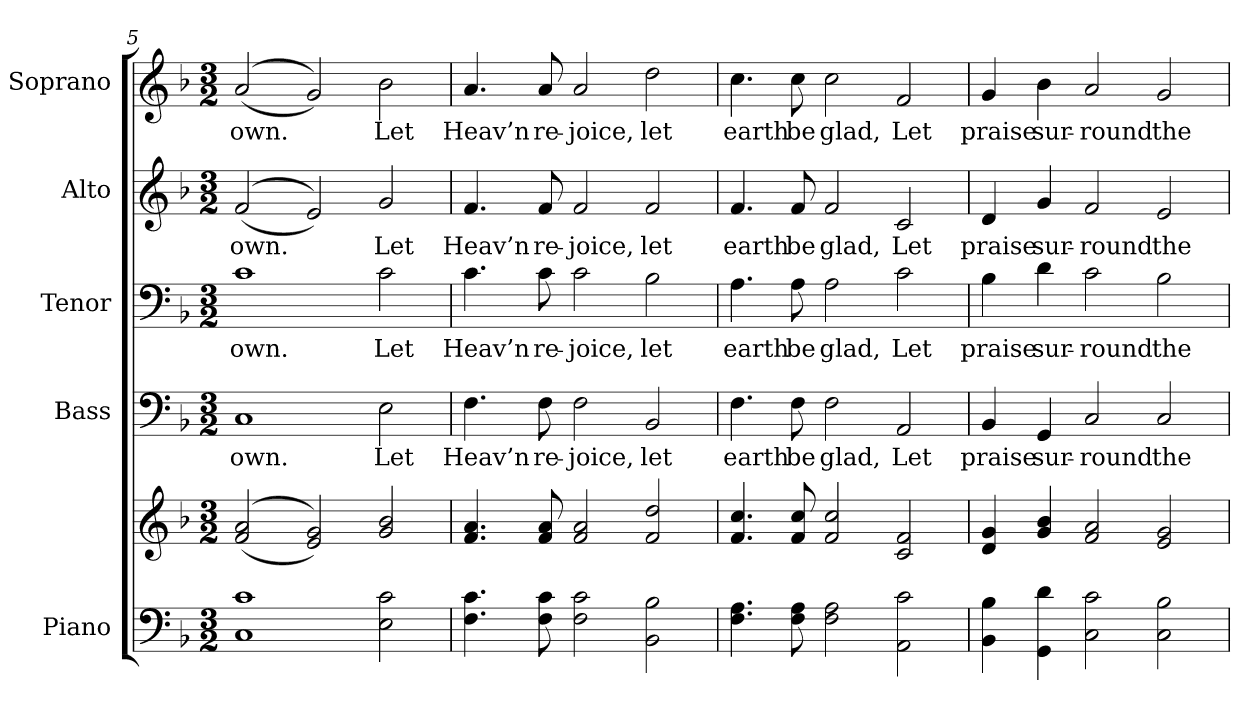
**kern	**kern	**kern	**text	**kern	**text	**kern	**text	**kern	**text
*part5	*part5	*part4	*part4	*part3	*part3	*part2	*part2	*part1	*part1
*staff6	*staff5	*staff4	*staff4	*staff3	*staff3	*staff2	*staff2	*staff1	*staff1
*I"Piano	*	*I"Bass	*	*I"Tenor	*	*I"Alto	*	*I"Soprano	*
*I'Pno.	*	*I'B.	*	*I'T.	*	*I'A.	*	*I'S.	*
!!LO:PB:g=z
*clefF4	*clefG2	*clefF4	*	*clefF4	*	*clefG2	*	*clefG2	*
*k[b-]	*k[b-]	*k[b-]	*	*k[b-]	*	*k[b-]	*	*k[b-]	*
*F:	*F:	*F:	*	*F:	*	*F:	*	*F:	*
*M3/2	*M3/2	*M3/2	*	*M3/2	*	*M3/2	*	*M3/2	*
=5	=5	=5	=5	=5	=5	=5	=5	=5	=5
!	!	!	!LO:LY:b:color=#000000	!	!	!	!	!	!
!	!	!	!	!	!LO:LY:b:color=#000000	!	!	!	!
!	!	!	!	!	!	!	!LO:LY:b:color=#000000	!	!
!	!	!	!	!	!	!	!	!	!LO:LY:b:color=#000000
1Ci 1ci	((2fi/ 2ai	1Ci	own.	1ci	own.	((2fi/	own.	((2ai/	own.
.	2ei/ 2gi))	.	.	.	.	2ei/))	.	2gi/))	.
!	!	!	!LO:LY:b:color=#000000	!	!	!	!	!	!
!	!	!	!	!	!LO:LY:b:color=#000000	!	!	!	!
!	!	!	!	!	!	!	!LO:LY:b:color=#000000	!	!
!	!	!	!	!	!	!	!	!	!LO:LY:b:color=#000000
2Ei\ 2ci	2gi/ 2b-i	2Ei\	Let	2ci\	Let	2gi/	Let	2b-i\	Let
=6	=6	=6	=6	=6	=6	=6	=6	=6	=6
!	!	!	!LO:LY:b:color=#000000	!	!	!	!	!	!
!	!	!	!	!	!LO:LY:b:color=#000000	!	!	!	!
!	!	!	!	!	!	!	!LO:LY:b:color=#000000	!	!
!	!	!	!	!	!	!	!	!	!LO:LY:b:color=#000000
4.Fi\ 4.ci	4.fi/ 4.ai	4.Fi\	Heav’n	4.ci\	Heav’n	4.fi/	Heav’n	4.ai/	Heav’n
!	!	!	!LO:LY:b:color=#000000	!	!	!	!	!	!
!	!	!	!	!	!LO:LY:b:color=#000000	!	!	!	!
!	!	!	!	!	!	!	!LO:LY:b:color=#000000	!	!
!	!	!	!	!	!	!	!	!	!LO:LY:b:color=#000000
8Fi\ 8ci	8fi/ 8ai	8Fi\	re-	8ci\	re-	8fi/	re-	8ai/	re-
!	!	!	!LO:LY:b:color=#000000	!	!	!	!	!	!
!	!	!	!	!	!LO:LY:b:color=#000000	!	!	!	!
!	!	!	!	!	!	!	!LO:LY:b:color=#000000	!	!
!	!	!	!	!	!	!	!	!	!LO:LY:b:color=#000000
2Fi\ 2ci	2fi/ 2ai	2Fi\	-joice,	2ci\	-joice,	2fi/	-joice,	2ai/	-joice,
!	!	!	!LO:LY:b:color=#000000	!	!	!	!	!	!
!	!	!	!	!	!LO:LY:b:color=#000000	!	!	!	!
!	!	!	!	!	!	!	!LO:LY:b:color=#000000	!	!
!	!	!	!	!	!	!	!	!	!LO:LY:b:color=#000000
2BB-i\ 2B-i	2fi/ 2ddi	2BB-i/	let	2B-i\	let	2fi/	let	2ddi\	let
!!LO:PB:g=z
=7	=7	=7	=7	=7	=7	=7	=7	=7	=7
!	!	!	!LO:LY:b:color=#000000	!	!	!	!	!	!
!	!	!	!	!	!LO:LY:b:color=#000000	!	!	!	!
!	!	!	!	!	!	!	!LO:LY:b:color=#000000	!	!
!	!	!	!	!	!	!	!	!	!LO:LY:b:color=#000000
4.Fi\ 4.Ai	4.fi/ 4.cci	4.Fi\	earth	4.Ai\	earth	4.fi/	earth	4.cci\	earth
!	!	!	!LO:LY:b:color=#000000	!	!	!	!	!	!
!	!	!	!	!	!LO:LY:b:color=#000000	!	!	!	!
!	!	!	!	!	!	!	!LO:LY:b:color=#000000	!	!
!	!	!	!	!	!	!	!	!	!LO:LY:b:color=#000000
8Fi\ 8Ai	8fi/ 8cci	8Fi\	be	8Ai\	be	8fi/	be	8cci\	be
!	!	!	!LO:LY:b:color=#000000	!	!	!	!	!	!
!	!	!	!	!	!LO:LY:b:color=#000000	!	!	!	!
!	!	!	!	!	!	!	!LO:LY:b:color=#000000	!	!
!	!	!	!	!	!	!	!	!	!LO:LY:b:color=#000000
2Fi\ 2Ai	2fi/ 2cci	2Fi\	glad,	2Ai\	glad,	2fi/	glad,	2cci\	glad,
!	!	!	!LO:LY:b:color=#000000	!	!	!	!	!	!
!	!	!	!	!	!LO:LY:b:color=#000000	!	!	!	!
!	!	!	!	!	!	!	!LO:LY:b:color=#000000	!	!
!	!	!	!	!	!	!	!	!	!LO:LY:b:color=#000000
2AAi\ 2ci	2ci/ 2fi	2AAi/	Let	2ci\	Let	2ci/	Let	2fi/	Let
=8	=8	=8	=8	=8	=8	=8	=8	=8	=8
!	!	!	!LO:LY:b:color=#000000	!	!	!	!	!	!
!	!	!	!	!	!LO:LY:b:color=#000000	!	!	!	!
!	!	!	!	!	!	!	!LO:LY:b:color=#000000	!	!
!	!	!	!	!	!	!	!	!	!LO:LY:b:color=#000000
4BB-i\ 4B-i	4di/ 4gi	4BB-i/	praise	4B-i\	praise	4di/	praise	4gi/	praise
!	!	!	!LO:LY:b:color=#000000	!	!	!	!	!	!
!	!	!	!	!	!LO:LY:b:color=#000000	!	!	!	!
!	!	!	!	!	!	!	!LO:LY:b:color=#000000	!	!
!	!	!	!	!	!	!	!	!	!LO:LY:b:color=#000000
4GGi\ 4di	4gi/ 4b-i	4GGi/	sur-	4di\	sur-	4gi/	sur-	4b-i\	sur-
!	!	!	!LO:LY:b:color=#000000	!	!	!	!	!	!
!	!	!	!	!	!LO:LY:b:color=#000000	!	!	!	!
!	!	!	!	!	!	!	!LO:LY:b:color=#000000	!	!
!	!	!	!	!	!	!	!	!	!LO:LY:b:color=#000000
2Ci\ 2ci	2fi/ 2ai	2Ci/	-round	2ci\	-round	2fi/	-round	2ai/	-round
!	!	!	!LO:LY:b:color=#000000	!	!	!	!	!	!
!	!	!	!	!	!LO:LY:b:color=#000000	!	!	!	!
!	!	!	!	!	!	!	!LO:LY:b:color=#000000	!	!
!	!	!	!	!	!	!	!	!	!LO:LY:b:color=#000000
2Ci\ 2B-i	2ei/ 2gi	2Ci/	the	2B-i\	the	2ei/	the	2gi/	the
=	=	=	=	=	=	=	=	=	=
*-	*-	*-	*-	*-	*-	*-	*-	*-	*-
